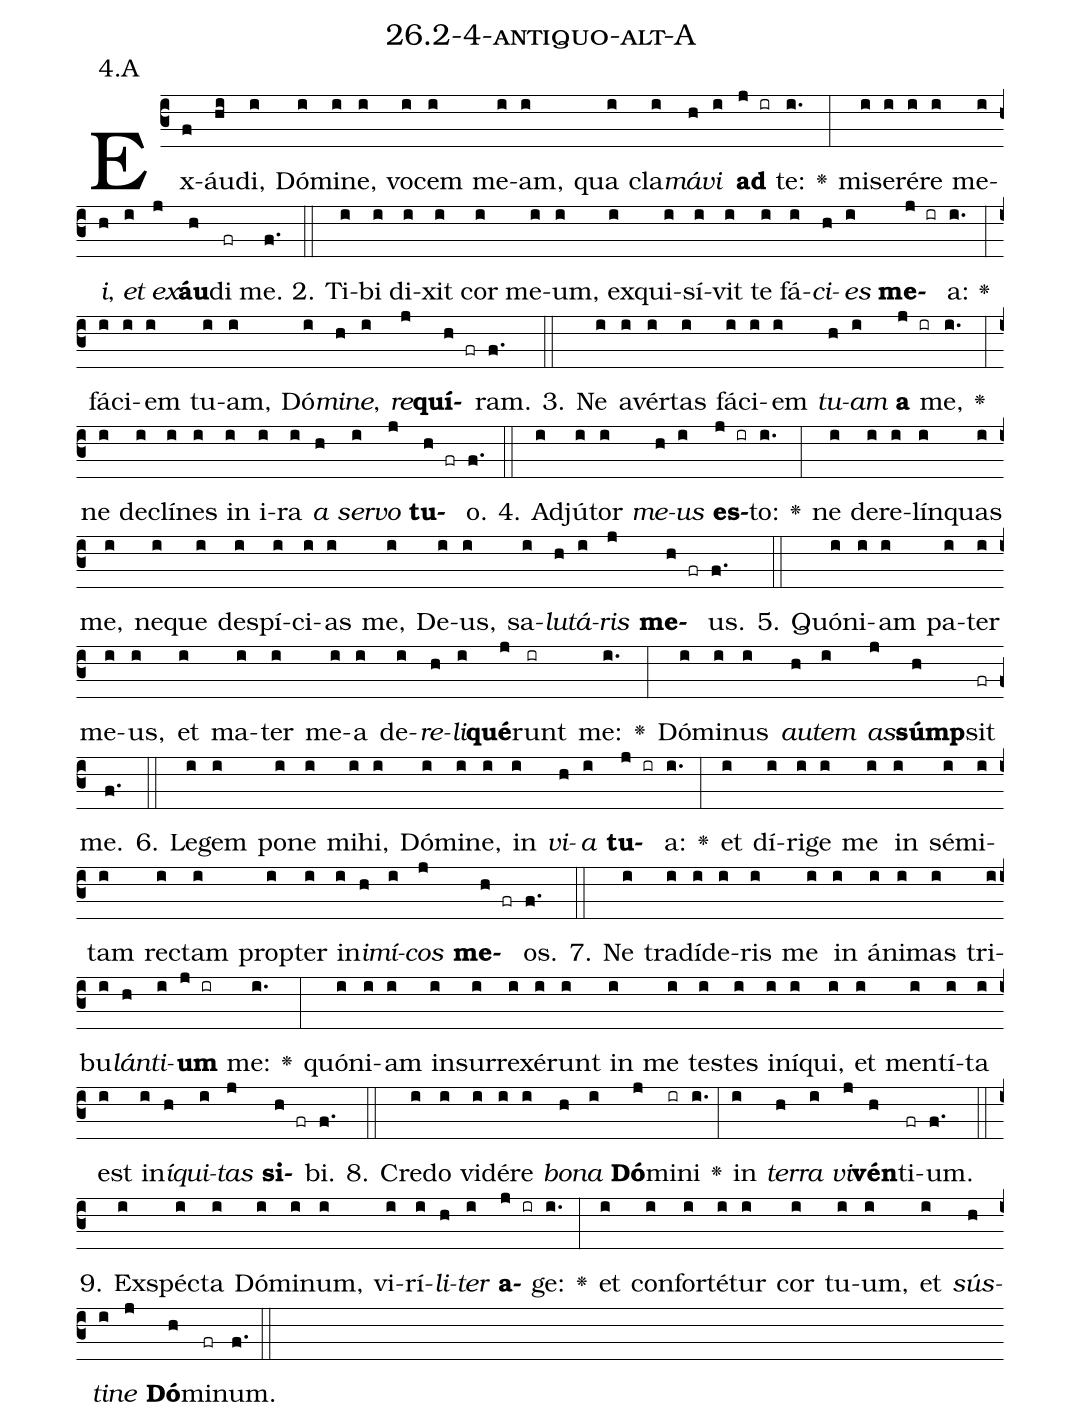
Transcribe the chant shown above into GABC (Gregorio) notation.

name: 26.2-4-antiquo-alt-A;
annotation: 4.A;
%%
(c3)Ex(f)áu(hi)di,(i) Dó(i)mi(i)ne,(i) vo(i)cem(i) me(i)am,(i) qua(i) cla(i)<i>má</i>(h)<i>vi</i>(i) <b>ad</b>(j ir) te:(i.) <v>\greheightstar</v>(:) mi(i)se(i)ré(i)re(i) me(i)<i>i</i>,(h) <i>et</i>(i) <i>ex</i>(j)<b>áu</b>(h)di(fr) me.(f.) (::)
2. Ti(i)bi(i) di(i)xit(i) cor(i) me(i)um,(i) ex(i)qui(i)sí(i)vit(i) te(i) fá(i)<i>ci</i>(h)<i>es</i>(i) <b>me</b>(j ir)a:(i.) <v>\greheightstar</v>(:) fá(i)ci(i)em(i) tu(i)am,(i) Dó(i)<i>mi</i>(h)<i>ne</i>,(i) <i>re</i>(j)<b>quí</b>(h fr)ram.(f.) (::)
3. Ne(i) a(i)vér(i)tas(i) fá(i)ci(i)em(i) <i>tu</i>(h)<i>am</i>(i) <b>a</b>(j ir) me,(i.) <v>\greheightstar</v>(:) ne(i) de(i)clí(i)nes(i) in(i) i(i)ra(i) <i>a</i>(h) <i>ser</i>(i)<i>vo</i>(j) <b>tu</b>(h fr)o.(f.) (::)
4. Ad(i)jú(i)tor(i) <i>me</i>(h)<i>us</i>(i) <b>es</b>(j ir)to:(i.) <v>\greheightstar</v>(:) ne(i) de(i)re(i)lín(i)quas(i) me,(i) ne(i)que(i) de(i)spí(i)ci(i)as(i) me,(i) De(i)us,(i) sa(i)<i>lu</i>(h)<i>tá</i>(i)<i>ris</i>(j) <b>me</b>(h fr)us.(f.) (::)
5. Quón(i)i(i)am(i) pa(i)ter(i) me(i)us,(i) et(i) ma(i)ter(i) me(i)a(i) de(i)<i>re</i>(h)<i>li</i>(i)<b>qué</b>(j)runt(ir) me:(i.) <v>\greheightstar</v>(:) Dó(i)mi(i)nus(i) <i>au</i>(h)<i>tem</i>(i) <i>as</i>(j)<b>súmp</b>(h)sit(fr) me.(f.) (::)
6. Le(i)gem(i) po(i)ne(i) mi(i)hi,(i) Dó(i)mi(i)ne,(i) in(i) <i>vi</i>(h)<i>a</i>(i) <b>tu</b>(j ir)a:(i.) <v>\greheightstar</v>(:) et(i) dí(i)ri(i)ge(i) me(i) in(i) sé(i)mi(i)tam(i) rec(i)tam(i) prop(i)ter(i) in(i)<i>i</i>(h)<i>mí</i>(i)<i>cos</i>(j) <b>me</b>(h fr)os.(f.) (::)
7. Ne(i) tra(i)dí(i)de(i)ris(i) me(i) in(i) á(i)ni(i)mas(i) tri(i)bu(i)<i>lán</i>(h)<i>ti</i>(i)<b>um</b>(j ir) me:(i.) <v>\greheightstar</v>(:) quón(i)i(i)am(i) in(i)sur(i)re(i)xé(i)runt(i) in(i) me(i) tes(i)tes(i) in(i)í(i)qui,(i) et(i) men(i)tí(i)ta(i) est(i) in(i)<i>í</i>(h)<i>qui</i>(i)<i>tas</i>(j) <b>si</b>(h fr)bi.(f.) (::)
8. Cre(i)do(i) vi(i)dé(i)re(i) <i>bo</i>(h)<i>na</i>(i) <b>Dó</b>(j)mi(ir)ni(i.) <v>\greheightstar</v>(:) in(i) <i>ter</i>(h)<i>ra</i>(i) <i>vi</i>(j)<b>vén</b>(h)ti(fr)um.(f.) (::)
9. Ex(i)spéc(i)ta(i) Dó(i)mi(i)num,(i) vi(i)rí(i)<i>li</i>(h)<i>ter</i>(i) <b>a</b>(j ir)ge:(i.) <v>\greheightstar</v>(:) et(i) con(i)for(i)té(i)tur(i) cor(i) tu(i)um,(i) et(i) <i>sús</i>(h)<i>ti</i>(i)<i>ne</i>(j) <b>Dó</b>(h)mi(fr)num.(f.) (::)
